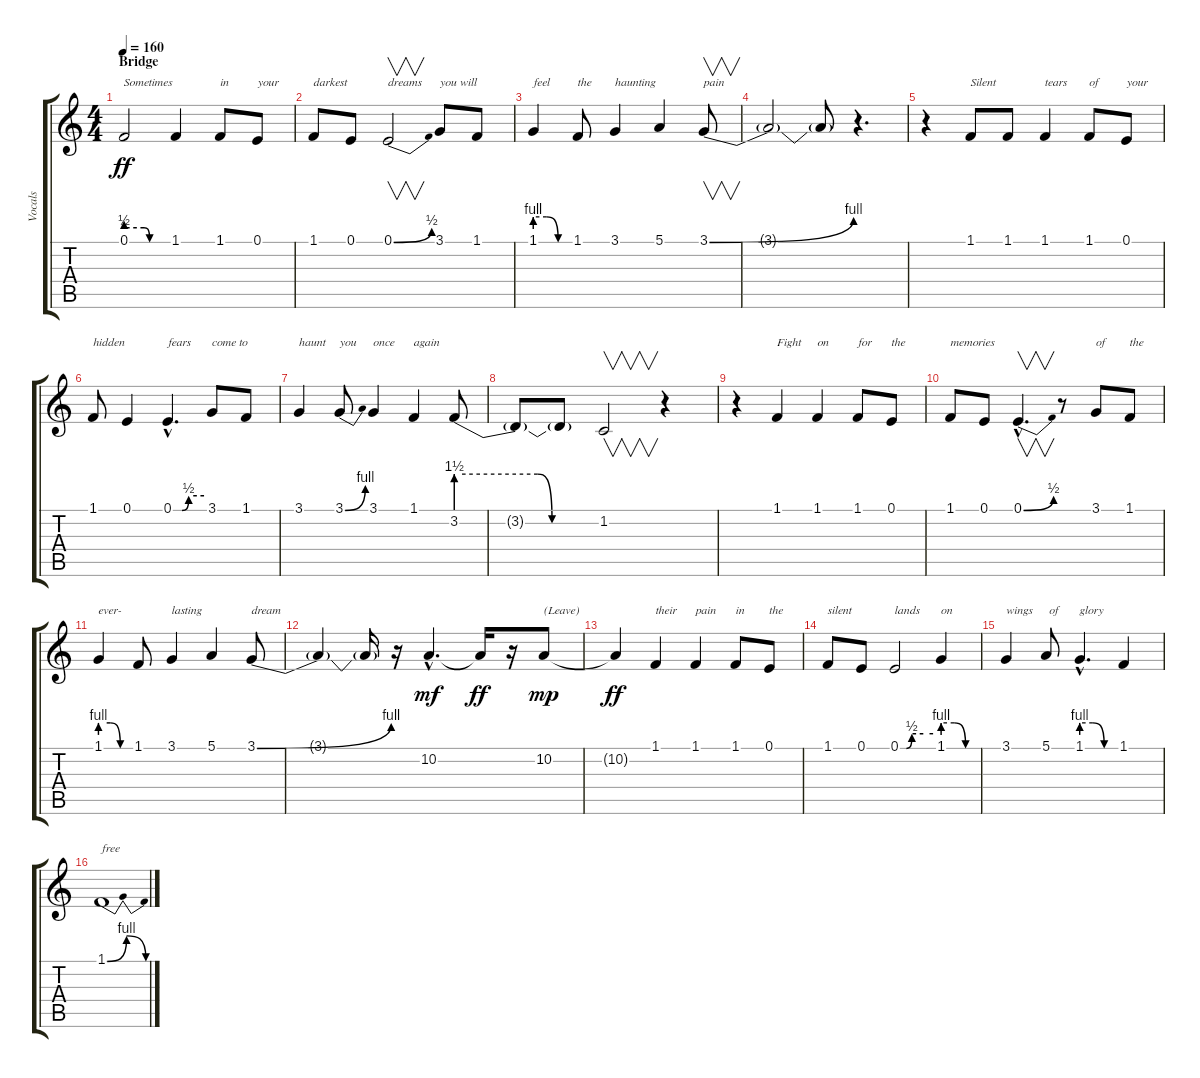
\track ("Vocals" "Vocals") {instrument lead2sawtooth}
\staff {score tabs}
\tuning (E4 B3 G3 D3 A2 E2) {hide}
\ts (4 4)
\section ("" "Bridge")
\tempo 160
\clef g2
\ks c
0.1{be (custom 0 2 26 2 34 0 60 0)}.2{txt "Sometimes" dy ff} 1.1.4 1.1.8{txt "in"} 0.1.8{txt "your"} |
1.1.8{txt "darkest"} 0.1.8 0.1{be (bend 0 0 60 2)}.2{v txt "dreams"} 3.1.8{txt "you will"} 1.1.8 |
1.1{be (custom 0 4 20 4 40 0 60 0)}.4{txt "feel"} 1.1.8{txt "the"} 3.1.4{txt "haunting"} 5.1.4 3.1{be (bend 0 0 60 4)}.8{v txt "pain"} |
3.1{t}.2 3.1{t}.8 r.4{d} |
r.4 1.1.8{txt "Silent"} 1.1.8 1.1.4{txt "tears"} 1.1.8{txt "of"} 0.1.8{txt "your"} |
1.1.8{txt "hidden"} 0.1.4 0.1{be (custom 0 0 17 0 30 2 60 2) hac}.4{d txt "fears"} 3.1.8{txt "come to"} 1.1.8 |
3.1.4{txt "haunt"} 3.1{be (bend 0 0 60 4)}.8{txt "you"} 3.1.4{txt "once"} 1.1.4{txt "again"} 3.2{be (custom 0 6 34 6 40 0 60 0)}.8 |
3.2{t}.8 3.2{t}.8 1.2.2{v} r.4 |
r.4 1.1.4{txt "Fight"} 1.1.4{txt "on"} 1.1.8{txt "for"} 0.1.8{txt "the"} |
1.1.8{txt "memories"} 0.1.8 0.1{be (bend 0 0 60 2) hac}.4{v d} r.8 3.1.8{txt "of"} 1.1.8{txt "the"} |
1.1{be (custom 0 4 20 4 40 0 60 0)}.4{txt "ever-"} 1.1.8 3.1.4{txt "lasting"} 5.1.4 3.1{be (bend 0 0 60 4)}.8{txt "dream"} |
3.1{t}.4 3.1{t}.16 r.16 10.2{hac}.4{d dy mf balance 13} 10.2{t}.16{dy ff} r.16 10.2.8{txt "(Leave)" dy mp balance 3} |
10.2{t}.4{dy ff} 1.1.4{txt "their" balance 8} 1.1.4{txt "pain"} 1.1.8{txt "in"} 0.1.8{txt "the"} |
1.1.8{txt "silent"} 0.1.8 0.1{be (custom 0 0 11 0 21 2 42 2 60 2)}.2{txt "lands"} 1.1{be (custom 0 4 20 4 40 0 60 0)}.4{txt "on"} |
3.1.4{txt "wings"} 5.1.8{txt " of"} 1.1{be (custom 0 4 20 4 40 0 60 0) hac}.4{d txt "glory"} 1.1.4 |
1.1{be (bendrelease 0 0 5 4 30 4 60 0)}.1{txt "free"}
